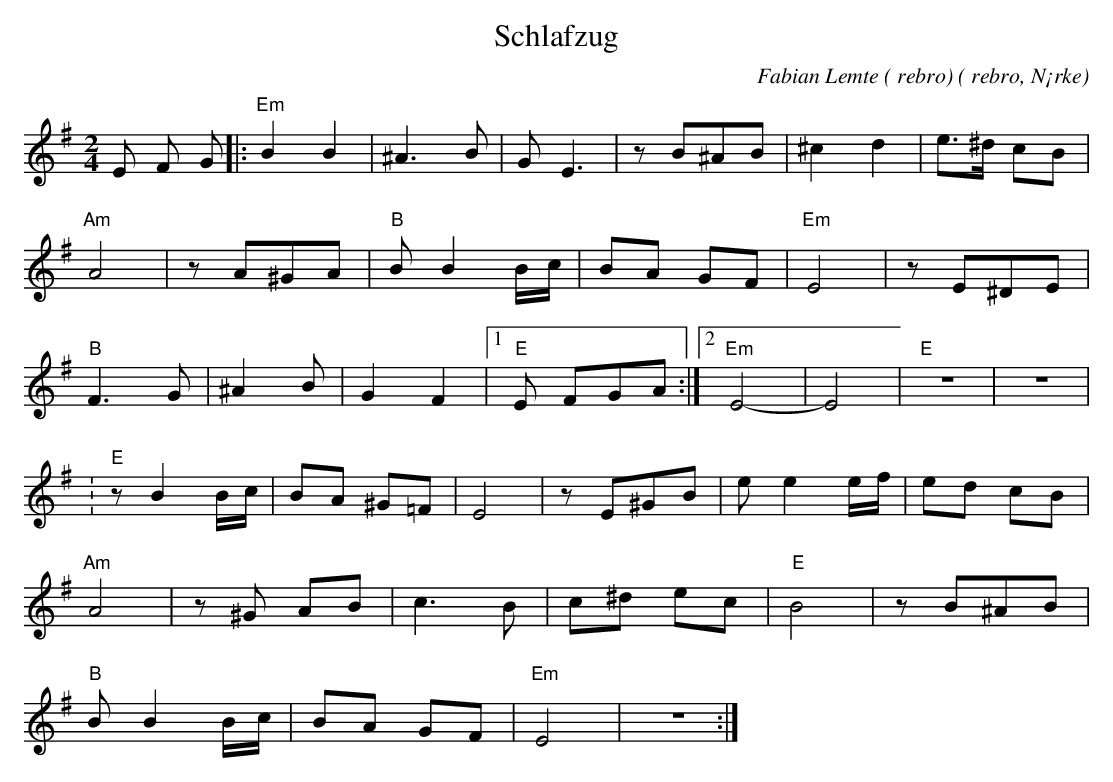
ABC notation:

X:1
T:Schlafzug
O: rebro, N¡rke
C:Fabian Lemte ( rebro)
M:2/4
L:1/8
K:Em
E F G |:"Em" B2 B2 | ^A3B | GE3 | zB^AB | ^c2 d2 | e>^d cB |
"Am" A4 | zA^GA |"B" B B2 B/2c/2 | BA GF |"Em" E4 | zE^DE |
"B" F3G | ^A2 B | G2 F2 |1"E" E FGA :|2"Em" E4- | E4 |"E" z4 | z4 |
:"E" zB2 B/2c/2 | BA ^G=F | E4 | zE^GB | e e2 e/2f/2| ed cB |
"Am" A4 | z^G AB | c3B | c^d ec |"E" B4 | zB^AB |
"B" B B2 B/2c/2 | BA GF |"Em" E4 | z4 :|
